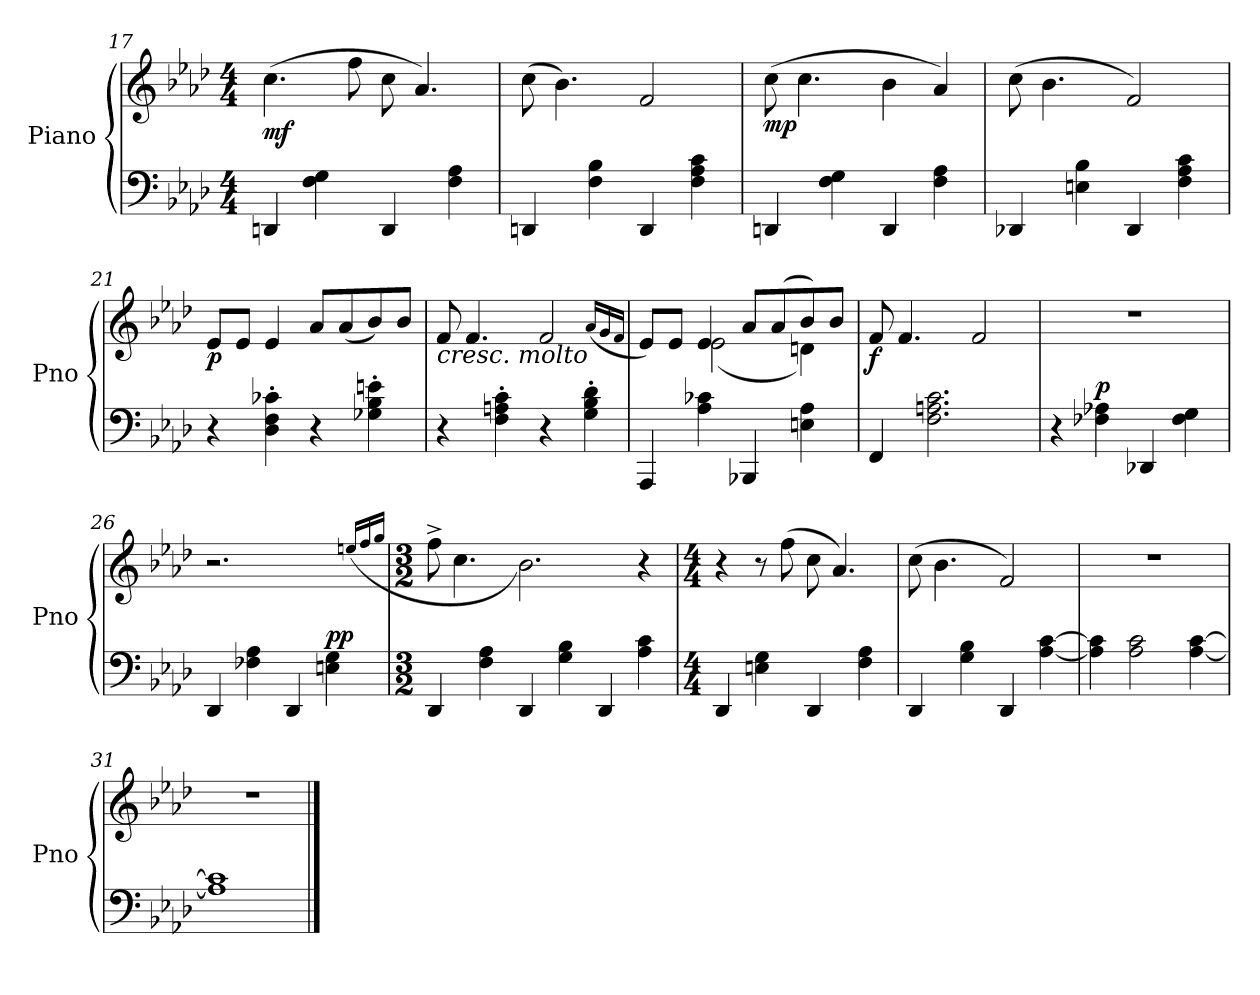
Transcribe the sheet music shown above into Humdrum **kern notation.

**kern	**kern	**dynam
*part1	*part1	*part1
*staff2	*staff1	*staff1/2
*I"Piano	*	*
*I'Pno	*	*
*clefF4	*clefG2	*
*k[b-e-a-d-]	*k[b-e-a-d-]	*
*M4/4	*M4/4	*
=17	=17	=17
!	!	!LO:DY:b
4DDn/	(>4.cc\	mf
4F\ 4G\	.	.
.	8ff\	.
4DD/	8cc\	.
.	4.a-/)	.
4F\ 4A-\	.	.
=18	=18	=18
4DDn/	(>8cc\	.
.	4.b-\)	.
4F\ 4B-\	.	.
4DD/	2f/	.
4F\ 4A-\ 4c\	.	.
!!LO:LB:g=z
=19	=19	=19
!	!	!LO:DY:b
4DDn/	(>8cc\	mp
.	4.cc\	.
4F\ 4G\	.	.
4DD/	4b-\	.
4F\ 4A-\	4a-/)	.
=20	=20	=20
4DD-X/	(>8cc\	.
.	4.b-\	.
4En\ 4B-\	.	.
4DD-/	2f/)	.
4F\ 4A-\ 4c\	.	.
=21	=21	=21
!	!	!LO:DY:b
4r	8e-/L	p
.	8e-/J	.
4D-\' 4F\' 4c-X\'	4e-/	.
4r	8a-/L	.
.	(<8a-/	.
4G-X\' 4B-\' 4en\'	8b-/)	.
.	8b-/J	.
=22	=22	=22
!	!LO:TX:b:i:t=cresc. molto	!
4r	8f/	.
.	4.f/	.
4F\' 4An\' 4c\'	.	.
4r	2f/	.
4G\' 4B-\' 4d-\'	.	.
.	(<16qa-/LL	.
.	16qg/	.
.	16qf/JJ	.
=23	=23	=23
*	*^	*
4AAA-/	8e-/L)	4ryy	.
.	8e-/J	.	.
4A-\ 4c-X\	4e-/	(<2e-\	.
4BBB-X/	8a-/L	.	.
.	(>8a-/	.	.
4En\ 4A-\	8b-/)	4dn\)	.
.	8b-/J	.	.
*	*v	*v	*
=24	=24	=24
!	!	!LO:DY:b
4FF/	8f/	f
.	4.f/	.
2.F\ 2.An\ 2.c\	.	.
.	2f/	.
!!LO:LB:g=z
=25	=25	=25
4r	1r	.
!	!	!LO:DY:a=2
4F-X\ 4A-X\	.	p
4DD-X/	.	.
4F-\ 4G\	.	.
=26	=26	=26
4DD-/	2.r	.
4F-X\ 4A-\	.	.
4DD-/	.	.
!	!	!LO:DY:a=2
4En\ 4G\	4ff\yy	pp
.	(>16qeen/LL	.
.	16qff/	.
.	16qgg/JJ	.
=27	=27	=27
*M3/2	*M3/2	*
4DD-/	8ff^\	.
.	4.cc\	.
4F\ 4A-\	.	.
4DD-/	2.b-\)	.
4G\ 4B-\	.	.
4DD-/	.	.
4A-\ 4c\	4r	.
=28	=28	=28
*M4/4	*M4/4	*
4DD-/	4r	.
4En\ 4G\	8r	.
.	(>8ff\	.
4DD-/	8cc\	.
.	4.a-/)	.
4F\ 4A-\	.	.
=29	=29	=29
4DD-/	(>8cc\	.
.	4.b-\	.
4G\ 4B-\	.	.
4DD-/	2f/)	.
[4A-\ [4c\	.	.
=30	=30	=30
4A-\] 4c\]	1r	.
2A-\ 2c\	.	.
[4A-\ [4c\	.	.
=31	=31	=31
1A-] 1c]	1r	.
==	==	==
*-	*-	*-
